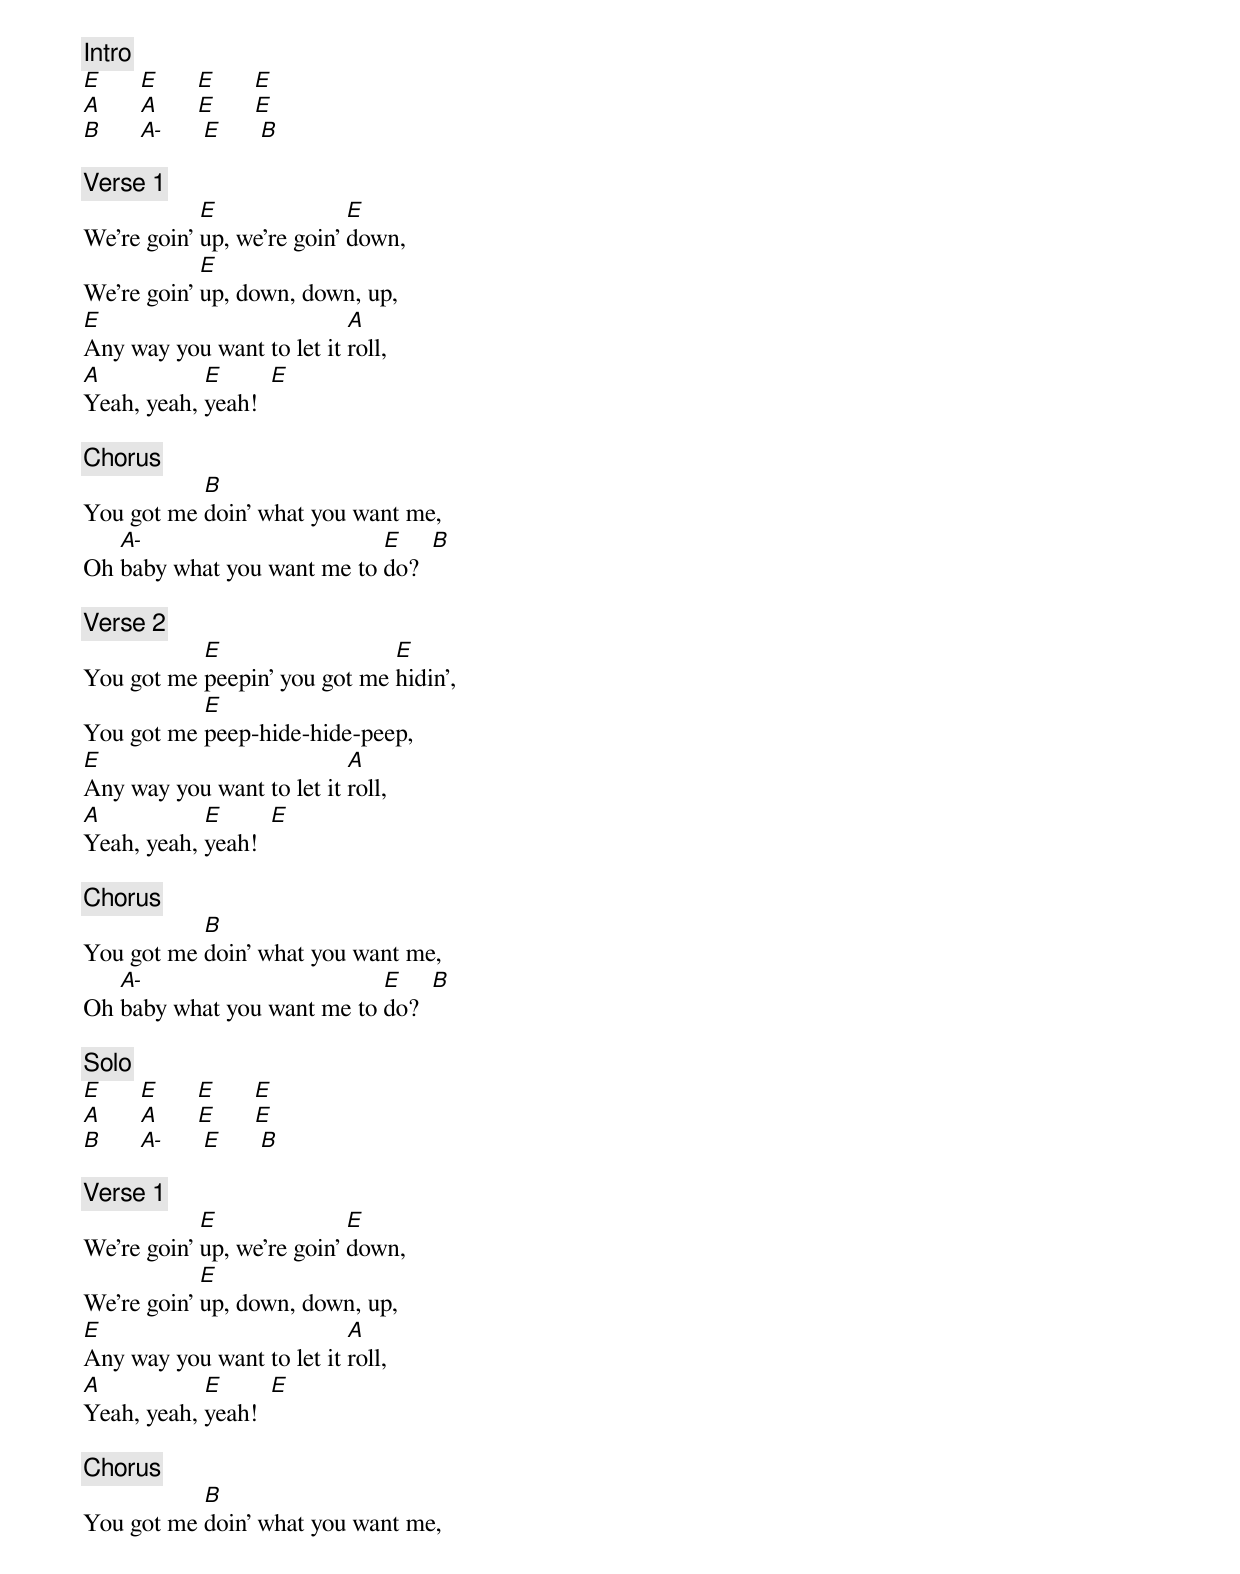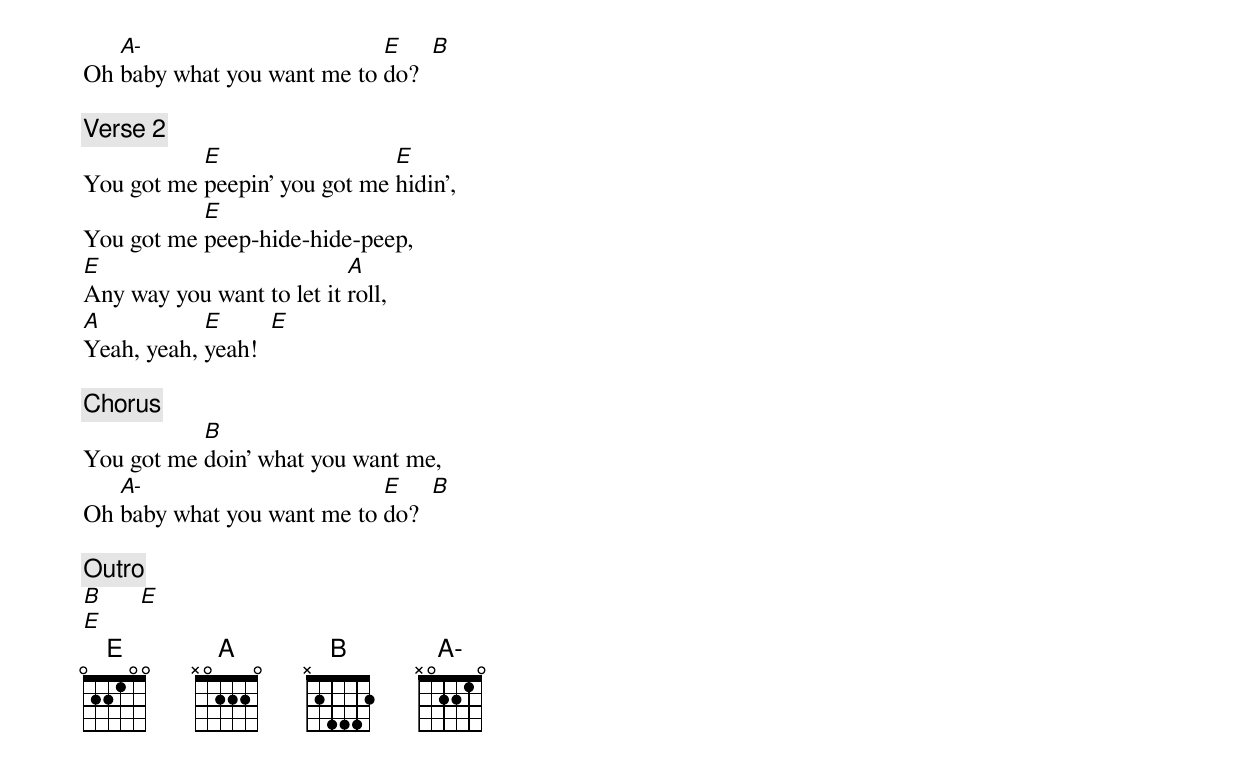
{c: Intro}
[E]      [E]      [E]      [E]
[A]      [A]      [E]      [E]
[B]      [A-]      [E]      [B]

{c: Verse 1}
We're goin' [E]up, we're goin' [E]down,
We're goin' [E]up, down, down, up,
[E]Any way you want to let it [A]roll,
[A]Yeah, yeah, [E]yeah!  [E]

{c: Chorus}
You got me [B]doin' what you want me,
Oh [A-]baby what you want me to [E]do?  [B]

{c: Verse 2}
You got me [E]peepin' you got me [E]hidin',
You got me [E]peep-hide-hide-peep,
[E]Any way you want to let it [A]roll,
[A]Yeah, yeah, [E]yeah!  [E]

{c: Chorus}
You got me [B]doin' what you want me,
Oh [A-]baby what you want me to [E]do?  [B]

{c: Solo}
[E]      [E]      [E]      [E]
[A]      [A]      [E]      [E]
[B]      [A-]      [E]      [B]

{c: Verse 1}
We're goin' [E]up, we're goin' [E]down,
We're goin' [E]up, down, down, up,
[E]Any way you want to let it [A]roll,
[A]Yeah, yeah, [E]yeah!  [E]

{c: Chorus}
You got me [B]doin' what you want me,
Oh [A-]baby what you want me to [E]do?  [B]

{c: Verse 2}
You got me [E]peepin' you got me [E]hidin',
You got me [E]peep-hide-hide-peep,
[E]Any way you want to let it [A]roll,
[A]Yeah, yeah, [E]yeah!  [E]

{c: Chorus}
You got me [B]doin' what you want me,
Oh [A-]baby what you want me to [E]do?  [B]

{c: Outro}
[B]      [E]
[E]
